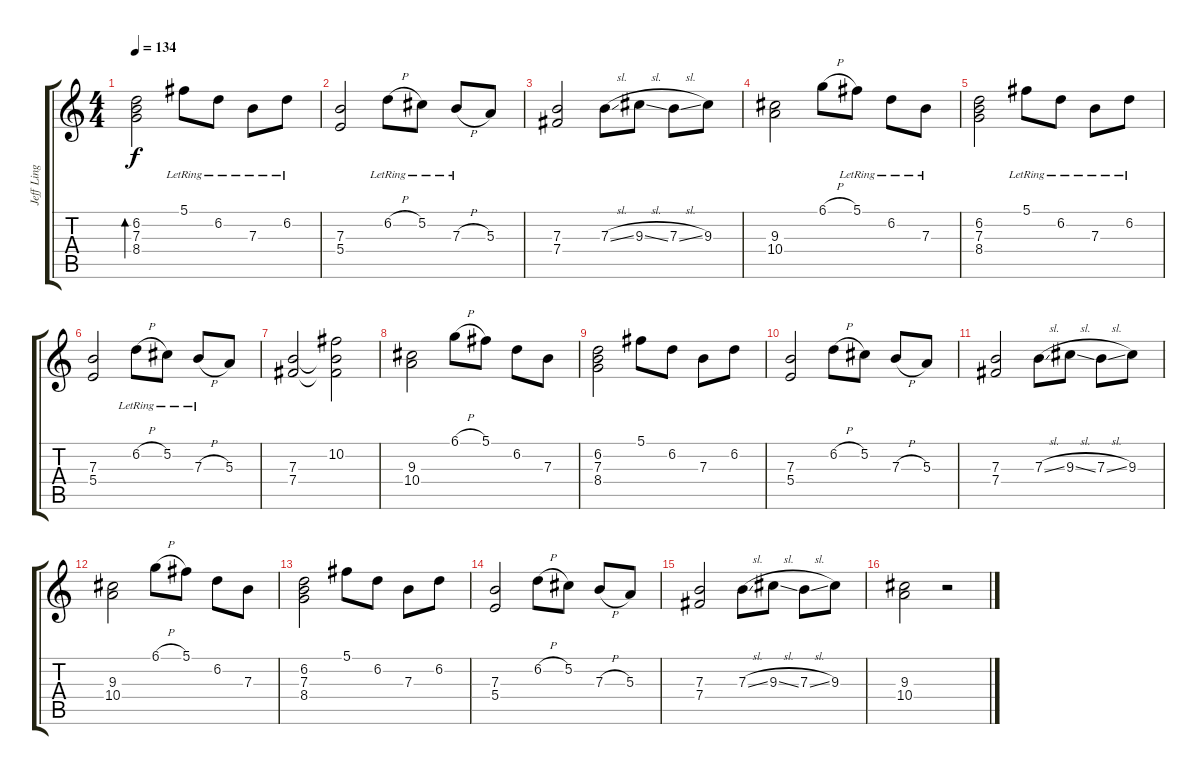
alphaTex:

\track ("Jeff Ling" "Jeff Ling") {instrument distortionguitar}
\staff {score tabs}
\tuning (Db4 Ab3 E3 B2 Gb2 B1) {hide}
\ts (4 4)
\tempo 134
\clef g2
\ks c
(6.2 7.3 8.4).2{bd 60 dy f} 5.1{lr}.8 6.2{lr}.8 7.3{lr}.8 6.2{lr}.8 |
(7.3 5.4).2 6.2{h lr}.8 5.2{lr}.8 7.3{h lr}.8 5.3.8 |
(7.3 7.4).2 7.3{sl}.8 9.3{sl}.8 7.3{sl}.8 9.3.8 |
(9.3 10.4).2 6.1{h}.8 5.1{lr}.8 6.2{lr}.8 7.3{lr}.8 |
(6.2 7.3 8.4).2 5.1{lr}.8 6.2{lr}.8 7.3{lr}.8 6.2{lr}.8 |
(7.3 5.4).2 6.2{h lr}.8 5.2{lr}.8 7.3{h lr}.8 5.3.8 |
(7.3 7.4).2 (10.2 7.3{t} 7.4{t}).2 |
(9.3 10.4).2 6.1{h}.8{instrument distortionguitar} 5.1.8 6.2.8 7.3.8 |
(6.2 7.3 8.4).2 5.1.8 6.2.8 7.3.8 6.2.8 |
(7.3 5.4).2 6.2{h}.8 5.2.8 7.3{h}.8 5.3.8 |
(7.3 7.4).2 7.3{sl}.8 9.3{sl}.8 7.3{sl}.8 9.3.8 |
(9.3 10.4).2 6.1{h}.8 5.1.8 6.2.8 7.3.8 |
(6.2 7.3 8.4).2 5.1.8 6.2.8 7.3.8 6.2.8 |
(7.3 5.4).2 6.2{h}.8 5.2.8 7.3{h}.8 5.3.8 |
(7.3 7.4).2 7.3{sl}.8 9.3{sl}.8 7.3{sl}.8 9.3.8 |
(9.3 10.4).2 r.2
